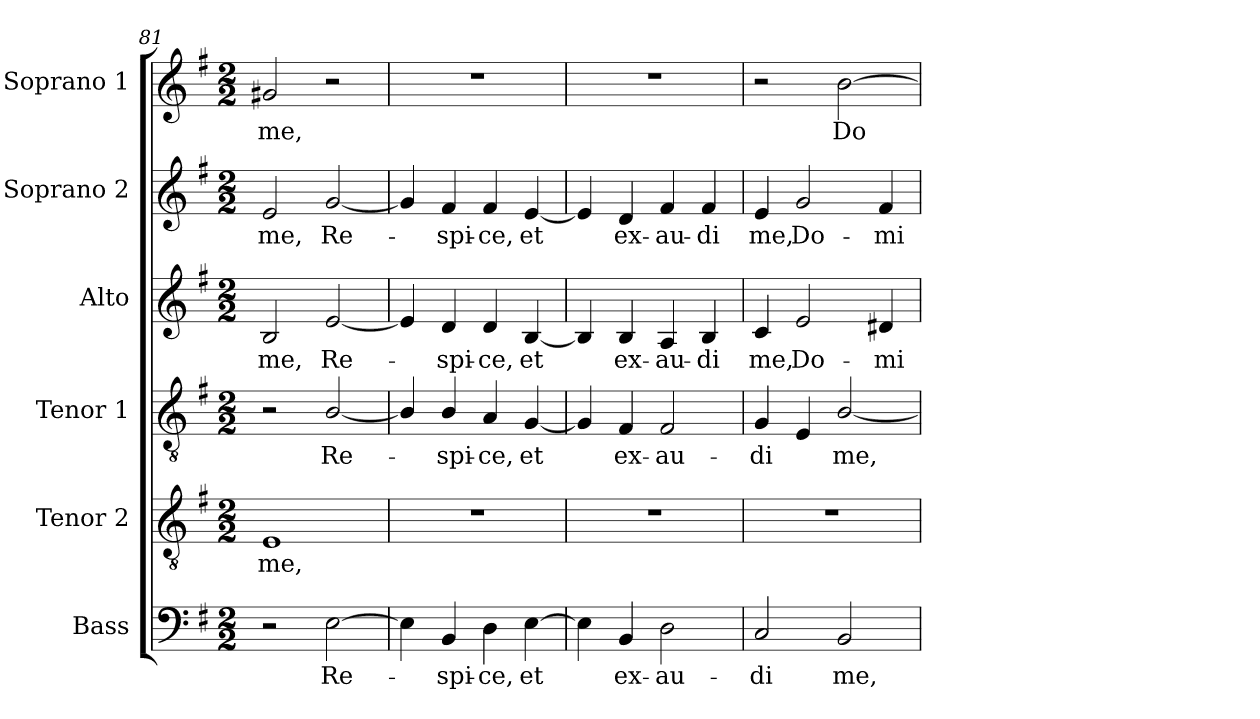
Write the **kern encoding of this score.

**kern	**text	**kern	**text	**kern	**text	**kern	**text	**kern	**text	**kern	**text
*part6	*part6	*part5	*part5	*part4	*part4	*part3	*part3	*part2	*part2	*part1	*part1
*staff6	*staff6	*staff5	*staff5	*staff4	*staff4	*staff3	*staff3	*staff2	*staff2	*staff1	*staff1
*I"Bass	*	*I"Tenor 2	*	*I"Tenor 1	*	*I"Alto	*	*I"Soprano 2	*	*I"Soprano 1	*
*I'B	*	*I'T2	*	*I'T1	*	*I'A	*	*I'S2	*	*I'S1	*
*clefF4	*	*clefGv2	*	*clefGv2	*	*clefG2	*	*clefG2	*	*clefG2	*
*	*	*ITrd7c12	*	*ITrd7c12	*	*	*	*	*	*	*
*k[f#]	*	*k[f#]	*	*k[f#]	*	*k[f#]	*	*k[f#]	*	*k[f#]	*
*G:	*	*G:	*	*G:	*	*G:	*	*G:	*	*G:	*
*M2/2	*	*M2/2	*	*M2/2	*	*M2/2	*	*M2/2	*	*M2/2	*
=81	=81	=81	=81	=81	=81	=81	=81	=81	=81	=81	=81
!	!	!	!LO:LY:b:color=#000000	!	!	!	!	!	!	!	!
!	!	!	!	!	!	!	!LO:LY:b:color=#000000	!	!	!	!
!	!	!	!	!	!	!	!	!	!LO:LY:b:color=#000000	!	!
!	!	!	!	!	!	!	!	!	!	!	!LO:LY:b:color=#000000
2r	.	1EEi	me,	2r	.	2Bi/	me,	2ei/	me,	2g#Xi/	me,
!	!LO:LY:b:color=#000000	!	!	!	!	!	!	!	!	!	!
!	!	!	!	!	!LO:LY:b:color=#000000	!	!	!	!	!	!
!	!	!	!	!	!	!	!LO:LY:b:color=#000000	!	!	!	!
!	!	!	!	!	!	!	!	!	!LO:LY:b:color=#000000	!	!
[2Ei\	Re-	.	.	[2BBi/	Re-	[2ei/	Re-	[2gi/	Re-	2r	.
!!LO:LB:g=z
=82	=82	=82	=82	=82	=82	=82	=82	=82	=82	=82	=82
4Ei\]	.	1r	.	4BBi/]	.	4ei/]	.	4gi/]	.	1r	.
!	!LO:LY:b:color=#000000	!	!	!	!	!	!	!	!	!	!
!	!	!	!	!	!LO:LY:b:color=#000000	!	!	!	!	!	!
!	!	!	!	!	!	!	!LO:LY:b:color=#000000	!	!	!	!
!	!	!	!	!	!	!	!	!	!LO:LY:b:color=#000000	!	!
4BBi/	-spi-	.	.	4BBi/	-spi-	4di/	-spi-	4f#i/	-spi-	.	.
!	!LO:LY:b:color=#000000	!	!	!	!	!	!	!	!	!	!
!	!	!	!	!	!LO:LY:b:color=#000000	!	!	!	!	!	!
!	!	!	!	!	!	!	!LO:LY:b:color=#000000	!	!	!	!
!	!	!	!	!	!	!	!	!	!LO:LY:b:color=#000000	!	!
4Di\	-ce,	.	.	4AAi/	-ce,	4di/	-ce,	4f#i/	-ce,	.	.
!	!LO:LY:b:color=#000000	!	!	!	!	!	!	!	!	!	!
!	!	!	!	!	!LO:LY:b:color=#000000	!	!	!	!	!	!
!	!	!	!	!	!	!	!LO:LY:b:color=#000000	!	!	!	!
!	!	!	!	!	!	!	!	!	!LO:LY:b:color=#000000	!	!
[4Ei\	et	.	.	[4GGi/	et	[4Bi/	et	[4ei/	et	.	.
=83	=83	=83	=83	=83	=83	=83	=83	=83	=83	=83	=83
4Ei\]	.	1r	.	4GGi/]	.	4Bi/]	.	4ei/]	.	1r	.
!	!LO:LY:b:color=#000000	!	!	!	!	!	!	!	!	!	!
!	!	!	!	!	!LO:LY:b:color=#000000	!	!	!	!	!	!
!	!	!	!	!	!	!	!LO:LY:b:color=#000000	!	!	!	!
!	!	!	!	!	!	!	!	!	!LO:LY:b:color=#000000	!	!
4BBi/	ex-	.	.	4FF#i/	ex-	4Bi/	ex-	4di/	ex-	.	.
!	!LO:LY:b:color=#000000	!	!	!	!	!	!	!	!	!	!
!	!	!	!	!	!LO:LY:b:color=#000000	!	!	!	!	!	!
!	!	!	!	!	!	!	!LO:LY:b:color=#000000	!	!	!	!
!	!	!	!	!	!	!	!	!	!LO:LY:b:color=#000000	!	!
2Di\	-au-	.	.	2FF#i/	-au-	4Ai/	-au-	4f#i/	-au-	.	.
!	!	!	!	!	!	!	!LO:LY:b:color=#000000	!	!	!	!
!	!	!	!	!	!	!	!	!	!LO:LY:b:color=#000000	!	!
.	.	.	.	.	.	4Bi/	-di	4f#i/	-di	.	.
=84	=84	=84	=84	=84	=84	=84	=84	=84	=84	=84	=84
!	!LO:LY:b:color=#000000	!	!	!	!	!	!	!	!	!	!
!	!	!	!	!	!LO:LY:b:color=#000000	!	!	!	!	!	!
!	!	!	!	!	!	!	!LO:LY:b:color=#000000	!	!	!	!
!	!	!	!	!	!	!	!	!	!LO:LY:b:color=#000000	!	!
2Ci/	-di	1r	.	4GGi/	-di	4ci/	me,	4ei/	me,	2r	.
!	!	!	!	!	!	!	!LO:LY:b:color=#000000	!	!	!	!
!	!	!	!	!	!	!	!	!	!LO:LY:b:color=#000000	!	!
.	.	.	.	4EEi/	.	2ei/	Do-	2gi/	Do-	.	.
!	!LO:LY:b:color=#000000	!	!	!	!	!	!	!	!	!	!
!	!	!	!	!	!LO:LY:b:color=#000000	!	!	!	!	!	!
!	!	!	!	!	!	!	!	!	!	!	!LO:LY:b:color=#000000
2BBi/	me,	.	.	[2BBi/	me,	.	.	.	.	[2bi\	Do-
!	!	!	!	!	!	!	!LO:LY:b:color=#000000	!	!	!	!
!	!	!	!	!	!	!	!	!	!LO:LY:b:color=#000000	!	!
.	.	.	.	.	.	4d#Xi/	-mi-	4f#i/	-mi-	.	.
=	=	=	=	=	=	=	=	=	=	=	=
*-	*-	*-	*-	*-	*-	*-	*-	*-	*-	*-	*-
